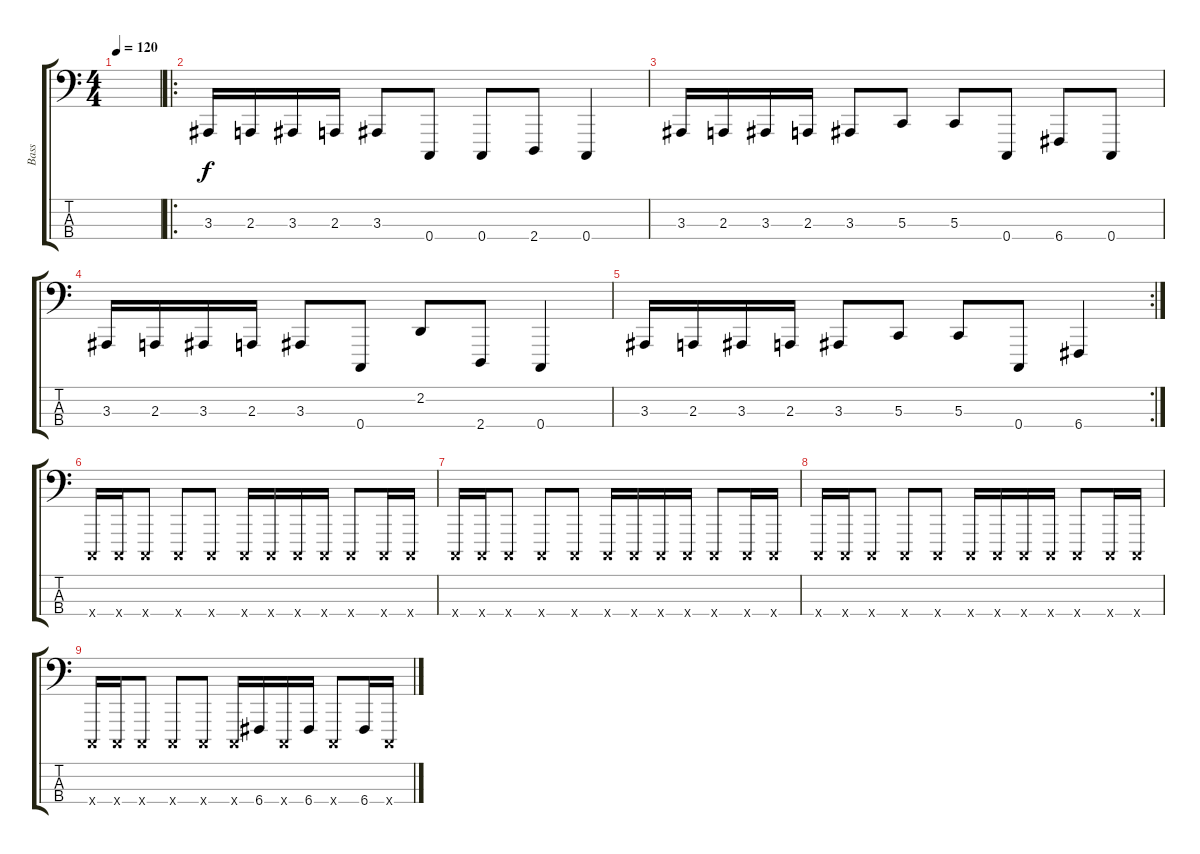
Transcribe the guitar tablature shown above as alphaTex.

\track ("Bass" "Bass") {instrument lead8bassandlead}
\staff {score tabs}
\tuning (F2 C2 G1 C1) {hide}
\ts (4 4)
\tempo 120
\clef f4
\ks c
|
\ro
3.3.16 2.3.16 3.3.16 2.3.16 3.3.8 0.4.8 0.4.8 2.4.8 0.4.4 |
3.3.16 2.3.16 3.3.16 2.3.16 3.3.8 5.3.8 5.3.8 0.4.8 6.4.8 0.4.8 |
3.3.16 2.3.16 3.3.16 2.3.16 3.3.8 0.4.8 2.2.8 2.4.8 0.4.4 |
\rc 2
3.3.16 2.3.16 3.3.16 2.3.16 3.3.8 5.3.8 5.3.8 0.4.8 6.4.4 |
0.4{x}.16 0.4{x}.16 0.4{x}.8 0.4{x}.8 0.4{x}.8 0.4{x}.16 0.4{x}.16 0.4{x}.16 0.4{x}.16 0.4{x}.8 0.4{x}.16 0.4{x}.16 |
0.4{x}.16 0.4{x}.16 0.4{x}.8 0.4{x}.8 0.4{x}.8 0.4{x}.16 0.4{x}.16 0.4{x}.16 0.4{x}.16 0.4{x}.8 0.4{x}.16 0.4{x}.16 |
0.4{x}.16 0.4{x}.16 0.4{x}.8 0.4{x}.8 0.4{x}.8 0.4{x}.16 0.4{x}.16 0.4{x}.16 0.4{x}.16 0.4{x}.8 0.4{x}.16 0.4{x}.16 |
0.4{x}.16 0.4{x}.16 0.4{x}.8 0.4{x}.8 0.4{x}.8 0.4{x}.16 6.4.16 0.4{x}.16 6.4.16 0.4{x}.8 6.4.16 0.4{x}.16
